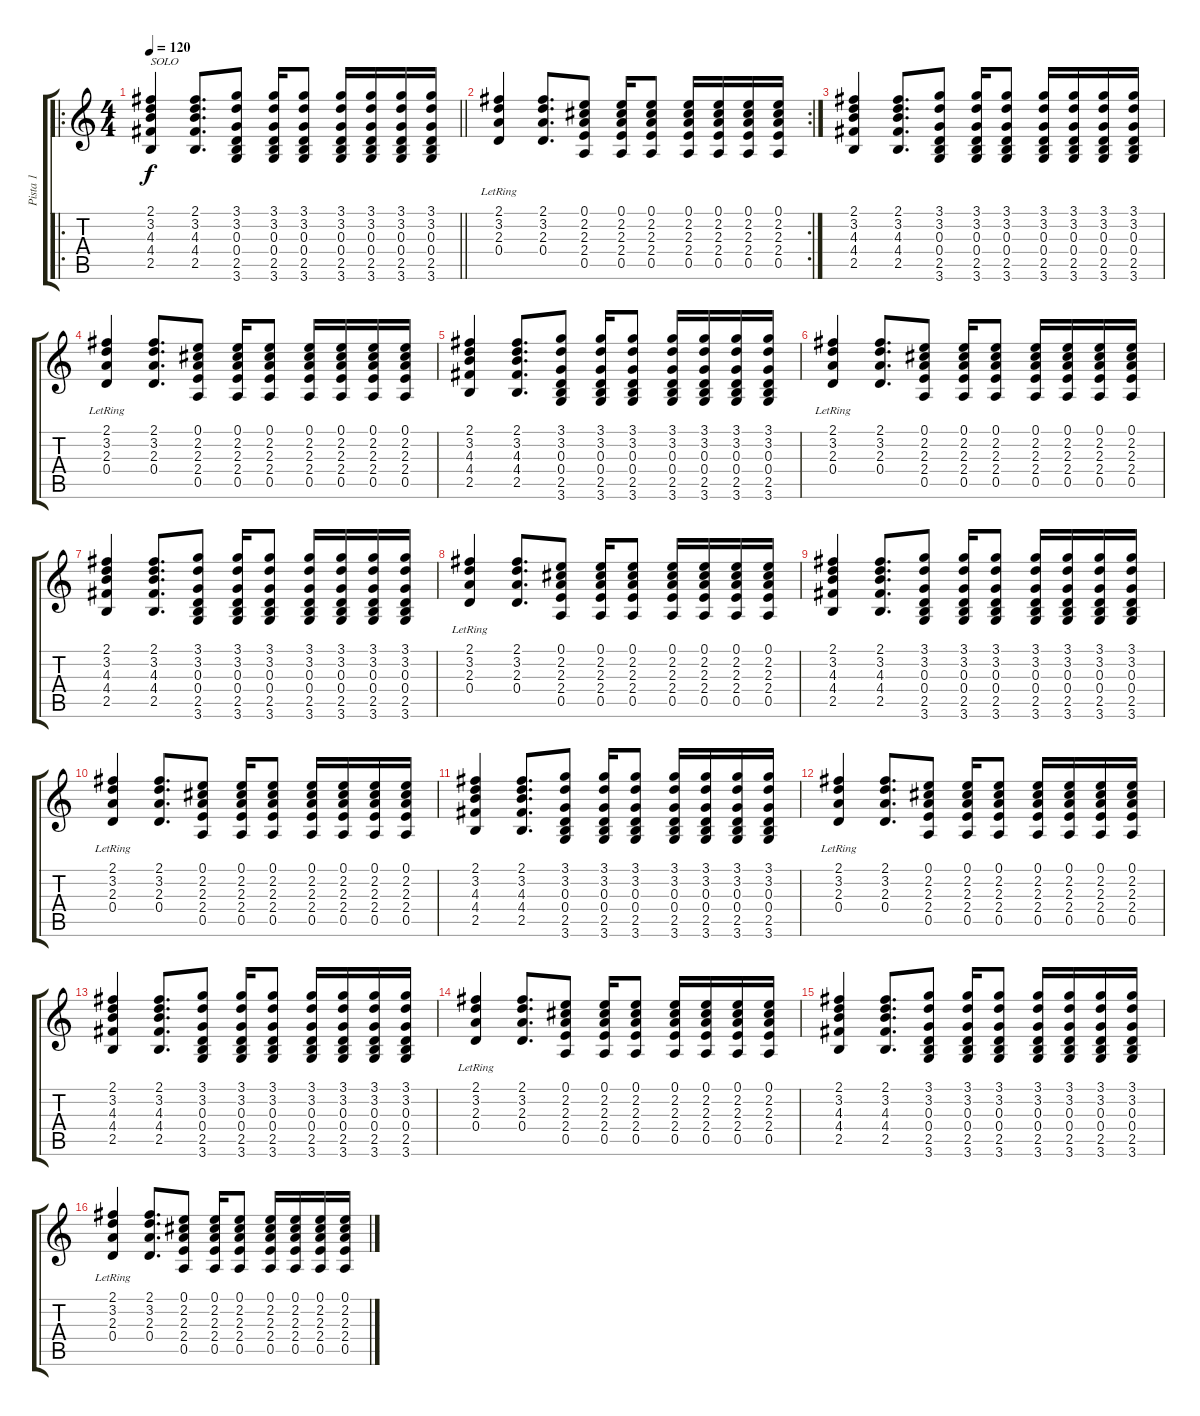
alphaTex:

\track ("Pista 1" "Pista 1") {instrument acousticguitarsteel}
\staff {score tabs}
\tuning (E4 B3 G3 D3 A2 E2) {hide}
\ro
\ts (4 4)
\tempo 120
\clef g2
\barLineRight lightlight
\ks c
(2.1 3.2 4.3 4.4 2.5).4{txt "SOLO" dy f} (2.1 3.2 4.3 4.4 2.5).8{d} (3.1 3.2 0.3 0.4 2.5 3.6).8 (3.1 3.2 0.3 0.4 2.5 3.6).16 (3.1 3.2 0.3 0.4 2.5 3.6).8 (3.1 3.2 0.3 0.4 2.5 3.6).16 (3.1 3.2 0.3 0.4 2.5 3.6).16 (3.1 3.2 0.3 0.4 2.5 3.6).16 (3.1 3.2 0.3 0.4 2.5 3.6).16 |
\rc 2
(2.1 3.2 2.3 0.4{lr}).4 (2.1 3.2 2.3 0.4).8{d} (0.1 2.2 2.3 2.4 0.5).8 (0.1 2.2 2.3 2.4 0.5).16 (0.1 2.2 2.3 2.4 0.5).8 (0.1 2.2 2.3 2.4 0.5).16 (0.1 2.2 2.3 2.4 0.5).16 (0.1 2.2 2.3 2.4 0.5).16 (0.1 2.2 2.3 2.4 0.5).16 |
(2.1 3.2 4.3 4.4 2.5).4 (2.1 3.2 4.3 4.4 2.5).8{d} (3.1 3.2 0.3 0.4 2.5 3.6).8 (3.1 3.2 0.3 0.4 2.5 3.6).16 (3.1 3.2 0.3 0.4 2.5 3.6).8 (3.1 3.2 0.3 0.4 2.5 3.6).16 (3.1 3.2 0.3 0.4 2.5 3.6).16 (3.1 3.2 0.3 0.4 2.5 3.6).16 (3.1 3.2 0.3 0.4 2.5 3.6).16 |
(2.1 3.2 2.3 0.4{lr}).4 (2.1 3.2 2.3 0.4).8{d} (0.1 2.2 2.3 2.4 0.5).8 (0.1 2.2 2.3 2.4 0.5).16 (0.1 2.2 2.3 2.4 0.5).8 (0.1 2.2 2.3 2.4 0.5).16 (0.1 2.2 2.3 2.4 0.5).16 (0.1 2.2 2.3 2.4 0.5).16 (0.1 2.2 2.3 2.4 0.5).16 |
(2.1 3.2 4.3 4.4 2.5).4 (2.1 3.2 4.3 4.4 2.5).8{d} (3.1 3.2 0.3 0.4 2.5 3.6).8 (3.1 3.2 0.3 0.4 2.5 3.6).16 (3.1 3.2 0.3 0.4 2.5 3.6).8 (3.1 3.2 0.3 0.4 2.5 3.6).16 (3.1 3.2 0.3 0.4 2.5 3.6).16 (3.1 3.2 0.3 0.4 2.5 3.6).16 (3.1 3.2 0.3 0.4 2.5 3.6).16 |
(2.1 3.2 2.3 0.4{lr}).4 (2.1 3.2 2.3 0.4).8{d} (0.1 2.2 2.3 2.4 0.5).8 (0.1 2.2 2.3 2.4 0.5).16 (0.1 2.2 2.3 2.4 0.5).8 (0.1 2.2 2.3 2.4 0.5).16 (0.1 2.2 2.3 2.4 0.5).16 (0.1 2.2 2.3 2.4 0.5).16 (0.1 2.2 2.3 2.4 0.5).16 |
(2.1 3.2 4.3 4.4 2.5).4 (2.1 3.2 4.3 4.4 2.5).8{d} (3.1 3.2 0.3 0.4 2.5 3.6).8 (3.1 3.2 0.3 0.4 2.5 3.6).16 (3.1 3.2 0.3 0.4 2.5 3.6).8 (3.1 3.2 0.3 0.4 2.5 3.6).16 (3.1 3.2 0.3 0.4 2.5 3.6).16 (3.1 3.2 0.3 0.4 2.5 3.6).16 (3.1 3.2 0.3 0.4 2.5 3.6).16 |
(2.1 3.2 2.3 0.4{lr}).4 (2.1 3.2 2.3 0.4).8{d} (0.1 2.2 2.3 2.4 0.5).8 (0.1 2.2 2.3 2.4 0.5).16 (0.1 2.2 2.3 2.4 0.5).8 (0.1 2.2 2.3 2.4 0.5).16 (0.1 2.2 2.3 2.4 0.5).16 (0.1 2.2 2.3 2.4 0.5).16 (0.1 2.2 2.3 2.4 0.5).16 |
(2.1 3.2 4.3 4.4 2.5).4 (2.1 3.2 4.3 4.4 2.5).8{d} (3.1 3.2 0.3 0.4 2.5 3.6).8 (3.1 3.2 0.3 0.4 2.5 3.6).16 (3.1 3.2 0.3 0.4 2.5 3.6).8 (3.1 3.2 0.3 0.4 2.5 3.6).16 (3.1 3.2 0.3 0.4 2.5 3.6).16 (3.1 3.2 0.3 0.4 2.5 3.6).16 (3.1 3.2 0.3 0.4 2.5 3.6).16 |
(2.1 3.2 2.3 0.4{lr}).4 (2.1 3.2 2.3 0.4).8{d} (0.1 2.2 2.3 2.4 0.5).8 (0.1 2.2 2.3 2.4 0.5).16 (0.1 2.2 2.3 2.4 0.5).8 (0.1 2.2 2.3 2.4 0.5).16 (0.1 2.2 2.3 2.4 0.5).16 (0.1 2.2 2.3 2.4 0.5).16 (0.1 2.2 2.3 2.4 0.5).16 |
(2.1 3.2 4.3 4.4 2.5).4 (2.1 3.2 4.3 4.4 2.5).8{d} (3.1 3.2 0.3 0.4 2.5 3.6).8 (3.1 3.2 0.3 0.4 2.5 3.6).16 (3.1 3.2 0.3 0.4 2.5 3.6).8 (3.1 3.2 0.3 0.4 2.5 3.6).16 (3.1 3.2 0.3 0.4 2.5 3.6).16 (3.1 3.2 0.3 0.4 2.5 3.6).16 (3.1 3.2 0.3 0.4 2.5 3.6).16 |
(2.1 3.2 2.3 0.4{lr}).4 (2.1 3.2 2.3 0.4).8{d} (0.1 2.2 2.3 2.4 0.5).8 (0.1 2.2 2.3 2.4 0.5).16 (0.1 2.2 2.3 2.4 0.5).8 (0.1 2.2 2.3 2.4 0.5).16 (0.1 2.2 2.3 2.4 0.5).16 (0.1 2.2 2.3 2.4 0.5).16 (0.1 2.2 2.3 2.4 0.5).16 |
(2.1 3.2 4.3 4.4 2.5).4 (2.1 3.2 4.3 4.4 2.5).8{d} (3.1 3.2 0.3 0.4 2.5 3.6).8 (3.1 3.2 0.3 0.4 2.5 3.6).16 (3.1 3.2 0.3 0.4 2.5 3.6).8 (3.1 3.2 0.3 0.4 2.5 3.6).16 (3.1 3.2 0.3 0.4 2.5 3.6).16 (3.1 3.2 0.3 0.4 2.5 3.6).16 (3.1 3.2 0.3 0.4 2.5 3.6).16 |
(2.1 3.2 2.3 0.4{lr}).4 (2.1 3.2 2.3 0.4).8{d} (0.1 2.2 2.3 2.4 0.5).8 (0.1 2.2 2.3 2.4 0.5).16 (0.1 2.2 2.3 2.4 0.5).8 (0.1 2.2 2.3 2.4 0.5).16 (0.1 2.2 2.3 2.4 0.5).16 (0.1 2.2 2.3 2.4 0.5).16 (0.1 2.2 2.3 2.4 0.5).16 |
(2.1 3.2 4.3 4.4 2.5).4 (2.1 3.2 4.3 4.4 2.5).8{d} (3.1 3.2 0.3 0.4 2.5 3.6).8 (3.1 3.2 0.3 0.4 2.5 3.6).16 (3.1 3.2 0.3 0.4 2.5 3.6).8 (3.1 3.2 0.3 0.4 2.5 3.6).16 (3.1 3.2 0.3 0.4 2.5 3.6).16 (3.1 3.2 0.3 0.4 2.5 3.6).16 (3.1 3.2 0.3 0.4 2.5 3.6).16 |
(2.1 3.2 2.3 0.4{lr}).4 (2.1 3.2 2.3 0.4).8{d} (0.1 2.2 2.3 2.4 0.5).8 (0.1 2.2 2.3 2.4 0.5).16 (0.1 2.2 2.3 2.4 0.5).8 (0.1 2.2 2.3 2.4 0.5).16 (0.1 2.2 2.3 2.4 0.5).16 (0.1 2.2 2.3 2.4 0.5).16 (0.1 2.2 2.3 2.4 0.5).16
